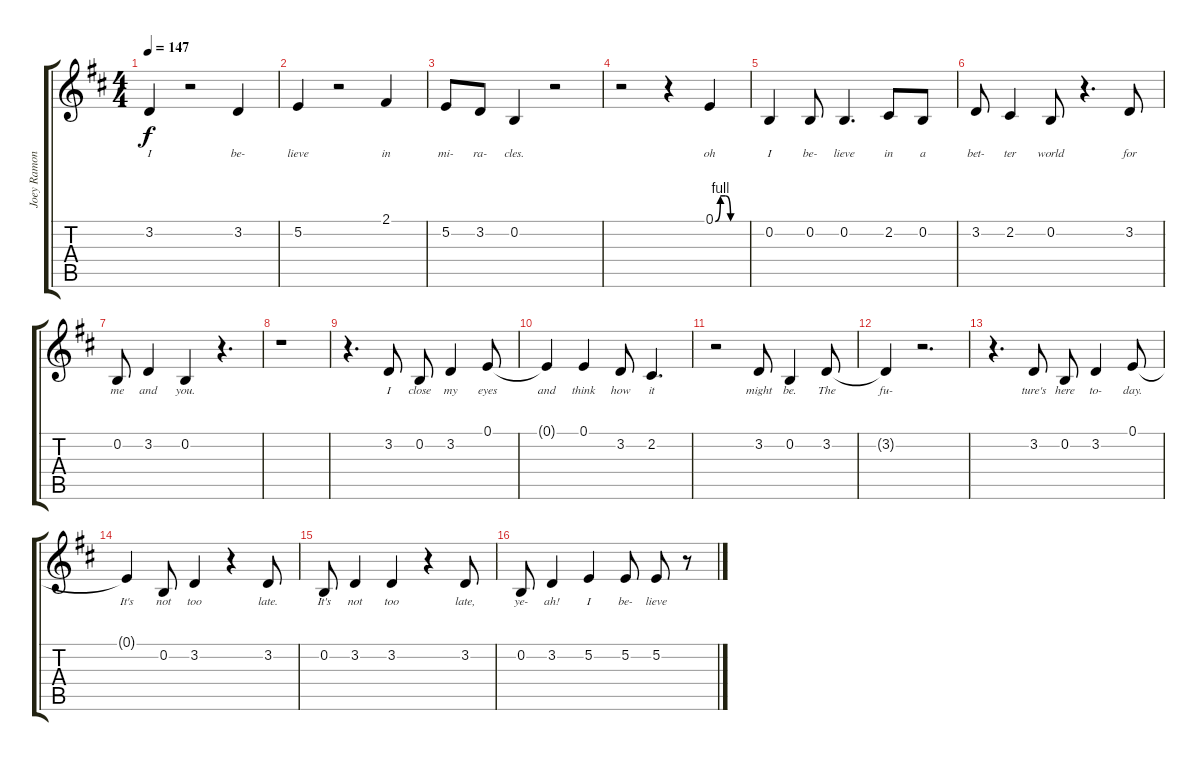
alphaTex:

\track ("Joey Ramone" "Joey Ramon") {instrument lead6voice}
\staff {score tabs}
\tuning (E4 B3 G3 D3 A2 E2) {hide}
\ts (4 4)
\tempo 147
\clef g2
\ks d
3.2.4{lyrics (0 "I") lyrics (1 "") lyrics (2 "") lyrics (3 "") lyrics (4 "") dy f} r.2 3.2.4{lyrics (0 "be-") lyrics (1 "") lyrics (2 "") lyrics (3 "") lyrics (4 "")} |
5.2.4{lyrics (0 "lieve") lyrics (1 "") lyrics (2 "") lyrics (3 "") lyrics (4 "")} r.2 2.1.4{lyrics (0 "in") lyrics (1 "") lyrics (2 "") lyrics (3 "") lyrics (4 "")} |
5.2.8{lyrics (0 "mi-") lyrics (1 "") lyrics (2 "") lyrics (3 "") lyrics (4 "")} 3.2.8{lyrics (0 "ra-") lyrics (1 "") lyrics (2 "") lyrics (3 "") lyrics (4 "")} 0.2.4{lyrics (0 "cles.") lyrics (1 "") lyrics (2 "") lyrics (3 "") lyrics (4 "")} r.2 |
r.2 r.4 0.1{be (custom 0 0 10 4 20 4 30 0 60 0)}.4{lyrics (0 "oh") lyrics (1 "") lyrics (2 "") lyrics (3 "") lyrics (4 "")} |
0.2.4{lyrics (0 "I") lyrics (1 "") lyrics (2 "") lyrics (3 "") lyrics (4 "")} 0.2.8{lyrics (0 "be-") lyrics (1 "") lyrics (2 "") lyrics (3 "") lyrics (4 "")} 0.2.4{d lyrics (0 "lieve") lyrics (1 "") lyrics (2 "") lyrics (3 "") lyrics (4 "")} 2.2.8{lyrics (0 "in") lyrics (1 "") lyrics (2 "") lyrics (3 "") lyrics (4 "")} 0.2.8{lyrics (0 "a") lyrics (1 "") lyrics (2 "") lyrics (3 "") lyrics (4 "")} |
3.2.8{lyrics (0 "bet-") lyrics (1 "") lyrics (2 "") lyrics (3 "") lyrics (4 "")} 2.2.4{lyrics (0 "ter") lyrics (1 "") lyrics (2 "") lyrics (3 "") lyrics (4 "")} 0.2.8{lyrics (0 "world") lyrics (1 "") lyrics (2 "") lyrics (3 "") lyrics (4 "")} r.4{d} 3.2.8{lyrics (0 "for") lyrics (1 "") lyrics (2 "") lyrics (3 "") lyrics (4 "")} |
0.2.8{lyrics (0 "me") lyrics (1 "") lyrics (2 "") lyrics (3 "") lyrics (4 "")} 3.2.4{lyrics (0 "and") lyrics (1 "") lyrics (2 "") lyrics (3 "") lyrics (4 "")} 0.2.4{lyrics (0 "you.") lyrics (1 "") lyrics (2 "") lyrics (3 "") lyrics (4 "")} r.4{d} |
r.1 |
r.4{d} 3.2.8{lyrics (0 "I") lyrics (1 "") lyrics (2 "") lyrics (3 "") lyrics (4 "")} 0.2.8{lyrics (0 "close") lyrics (1 "") lyrics (2 "") lyrics (3 "") lyrics (4 "")} 3.2.4{lyrics (0 "my") lyrics (1 "") lyrics (2 "") lyrics (3 "") lyrics (4 "")} 0.1.8{lyrics (0 "eyes") lyrics (1 "") lyrics (2 "") lyrics (3 "") lyrics (4 "")} |
0.1{t}.4{lyrics (0 "and") lyrics (1 "") lyrics (2 "") lyrics (3 "") lyrics (4 "")} 0.1.4{lyrics (0 "think") lyrics (1 "") lyrics (2 "") lyrics (3 "") lyrics (4 "")} 3.2.8{lyrics (0 "how") lyrics (1 "") lyrics (2 "") lyrics (3 "") lyrics (4 "")} 2.2.4{d lyrics (0 "it") lyrics (1 "") lyrics (2 "") lyrics (3 "") lyrics (4 "")} |
r.2 3.2.8{lyrics (0 "might") lyrics (1 "") lyrics (2 "") lyrics (3 "") lyrics (4 "")} 0.2.4{lyrics (0 "be.") lyrics (1 "") lyrics (2 "") lyrics (3 "") lyrics (4 "")} 3.2.8{lyrics (0 "The") lyrics (1 "") lyrics (2 "") lyrics (3 "") lyrics (4 "")} |
3.2{t}.4{lyrics (0 "fu-") lyrics (1 "") lyrics (2 "") lyrics (3 "") lyrics (4 "")} r.2{d} |
r.4{d} 3.2.8{lyrics (0 "ture's") lyrics (1 "") lyrics (2 "") lyrics (3 "") lyrics (4 "")} 0.2.8{lyrics (0 "here") lyrics (1 "") lyrics (2 "") lyrics (3 "") lyrics (4 "")} 3.2.4{lyrics (0 "to-") lyrics (1 "") lyrics (2 "") lyrics (3 "") lyrics (4 "")} 0.1.8{lyrics (0 "day.") lyrics (1 "") lyrics (2 "") lyrics (3 "") lyrics (4 "")} |
0.1{t}.4{lyrics (0 "It's") lyrics (1 "") lyrics (2 "") lyrics (3 "") lyrics (4 "")} 0.2.8{lyrics (0 "not") lyrics (1 "") lyrics (2 "") lyrics (3 "") lyrics (4 "")} 3.2.4{lyrics (0 "too") lyrics (1 "") lyrics (2 "") lyrics (3 "") lyrics (4 "")} r.4 3.2.8{lyrics (0 "late.") lyrics (1 "") lyrics (2 "") lyrics (3 "") lyrics (4 "")} |
0.2.8{lyrics (0 "It's") lyrics (1 "") lyrics (2 "") lyrics (3 "") lyrics (4 "")} 3.2.4{lyrics (0 "not") lyrics (1 "") lyrics (2 "") lyrics (3 "") lyrics (4 "")} 3.2.4{lyrics (0 "too") lyrics (1 "") lyrics (2 "") lyrics (3 "") lyrics (4 "")} r.4 3.2.8{lyrics (0 "late,") lyrics (1 "") lyrics (2 "") lyrics (3 "") lyrics (4 "")} |
0.2.8{lyrics (0 "ye-") lyrics (1 "") lyrics (2 "") lyrics (3 "") lyrics (4 "")} 3.2.4{lyrics (0 "ah!") lyrics (1 "") lyrics (2 "") lyrics (3 "") lyrics (4 "")} 5.2.4{lyrics (0 "I") lyrics (1 "") lyrics (2 "") lyrics (3 "") lyrics (4 "")} 5.2.8{lyrics (0 "be-") lyrics (1 "") lyrics (2 "") lyrics (3 "") lyrics (4 "")} 5.2.8{lyrics (0 "lieve") lyrics (1 "") lyrics (2 "") lyrics (3 "") lyrics (4 "")} r.8
